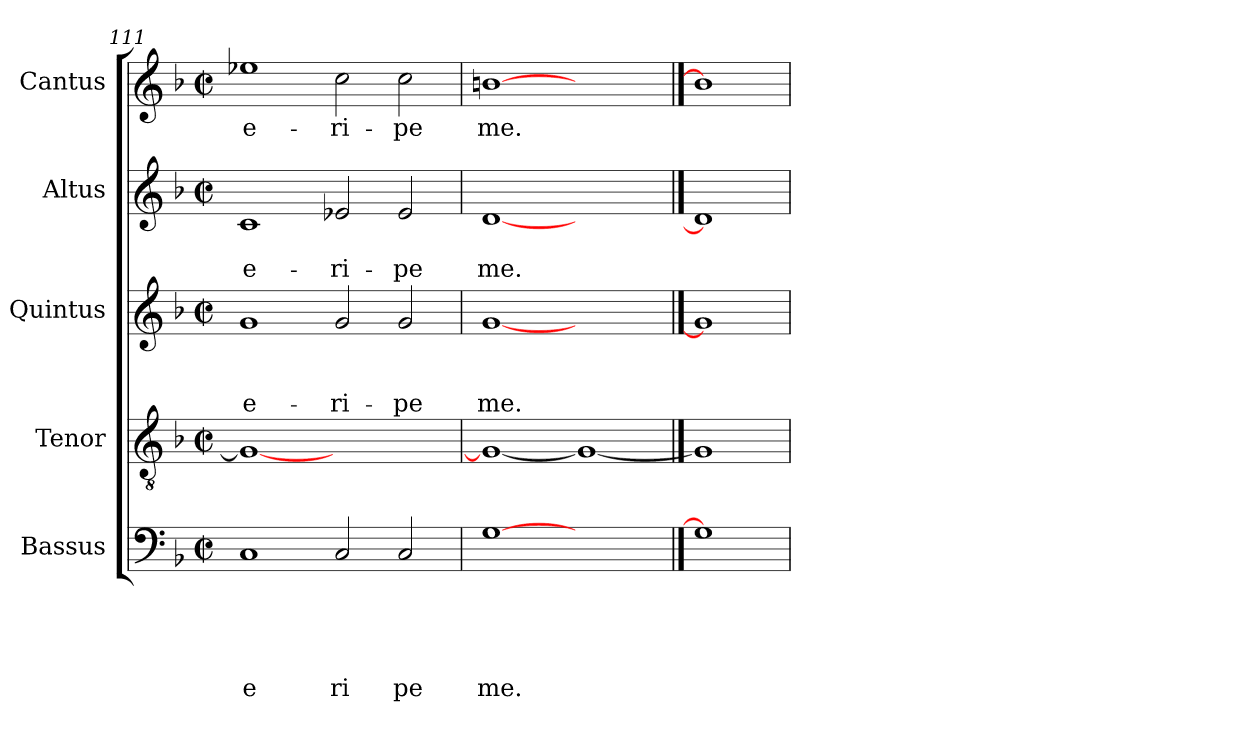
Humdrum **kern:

**kern	**text	**text	**text	**text	**text	**kern	**text	**kern	**text	**text	**text	**kern	**text	**text	**kern	**text
*part5	*part5	*part5	*part5	*part5	*part5	*part4	*part4	*part3	*part3	*part3	*part3	*part2	*part2	*part2	*part1	*part1
*staff5	*staff5	*staff5	*staff5	*staff5	*staff5	*staff4	*staff4	*staff3	*staff3	*staff3	*staff3	*staff2	*staff2	*staff2	*staff1	*staff1
*I"Bassus	*	*	*	*	*	*I"Tenor	*	*I"Quintus	*	*	*	*I"Altus	*	*	*I"Cantus	*
*clefF4	*	*	*	*	*	*clefGv2	*	*clefG2	*	*	*	*clefG2	*	*	*clefG2	*
*k[b-]	*	*	*	*	*	*k[b-]	*	*k[b-]	*	*	*	*k[b-]	*	*	*k[b-]	*
*F:	*	*	*	*	*	*F:	*	*F:	*	*	*	*F:	*	*	*F:	*
*M2/2	*	*	*	*	*	*M2/2	*	*M2/2	*	*	*	*M2/2	*	*	*M2/2	*
*met(c|)	*	*	*	*	*	*met(c|)	*	*met(c|)	*	*	*	*met(c|)	*	*	*met(c|)	*
=111	=111	=111	=111	=111	=111	=111	=111	=111	=111	=111	=111	=111	=111	=111	=111	=111
!	!	!	!	!	!LO:LY:b	!	!	!	!	!	!LO:LY:b	!	!	!LO:LY:b	!	!LO:LY:b
1C	.	.	.	.	e	1G_	.	1g	.	.	e-	1c	.	e-	1ee-	e-
!	!	!	!	!	!LO:LY:b	!	!	!	!	!	!LO:LY:b	!	!	!LO:LY:b	!	!LO:LY:b
2C/	.	.	.	.	ri	1ryy	.	2g/	.	.	-ri-	2e-X/	.	-ri-	2cc\	-ri-
!	!	!	!	!	!LO:LY:b	!	!	!	!	!	!LO:LY:b	!	!	!LO:LY:b	!	!LO:LY:b
2C/	.	.	.	.	pe	.	.	2g/	.	.	-pe	2e-/	.	-pe	2cc\	-pe
=112	=112	=112	=112	=112	=112	=112	=112	=112	=112	=112	=112	=112	=112	=112	=112	=112
!	!	!	!	!	!LO:LY:b	!	!	!	!	!	!LO:LY:b	!	!	!LO:LY:b	!	!LO:LY:b
[1G	.	.	.	.	me.	1G_	.	[1g	.	.	me.	[1d	.	me.	[1bn	me.
1ryy	.	.	.	.	.	1G_	.	1ryy	.	.	.	1ryy	.	.	1ryy	.
==113	==113	==113	==113	==113	==113	==113	==113	==113	==113	==113	==113	==113	==113	==113	==113	==113
1G]	.	.	.	.	.	1G]	.	1g]	.	.	.	1d]	.	.	1b]	.
=	=	=	=	=	=	=	=	=	=	=	=	=	=	=	=	=
*-	*-	*-	*-	*-	*-	*-	*-	*-	*-	*-	*-	*-	*-	*-	*-	*-
